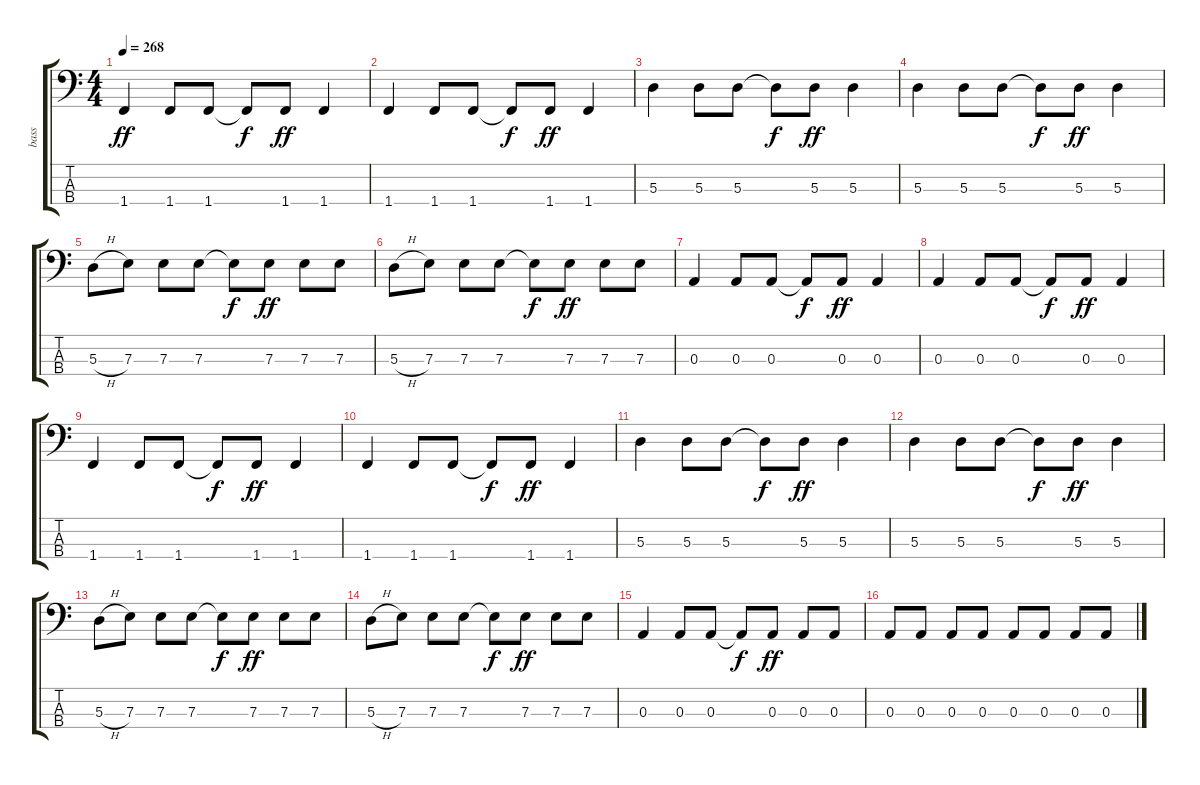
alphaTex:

\track ("bass" "bass") {instrument slapbass1}
\staff {score tabs}
\tuning (G2 D2 A1 E1) {hide}
\ts (4 4)
\tempo 268
\clef f4
\ks c
1.4.4{dy ff} 1.4.8 1.4.8 1.4{t}.8{dy f} 1.4.8{dy ff} 1.4.4 |
1.4.4 1.4.8 1.4.8 1.4{t}.8{dy f} 1.4.8{dy ff} 1.4.4 |
5.3.4 5.3.8 5.3.8 5.3{t}.8{dy f} 5.3.8{dy ff} 5.3.4 |
5.3.4 5.3.8 5.3.8 5.3{t}.8{dy f} 5.3.8{dy ff} 5.3.4 |
5.3{h}.8 7.3.8 7.3.8 7.3.8 7.3{t}.8{dy f} 7.3.8{dy ff} 7.3.8 7.3.8 |
5.3{h}.8 7.3.8 7.3.8 7.3.8 7.3{t}.8{dy f} 7.3.8{dy ff} 7.3.8 7.3.8 |
0.3.4 0.3.8 0.3.8 0.3{t}.8{dy f} 0.3.8{dy ff} 0.3.4 |
0.3.4 0.3.8 0.3.8 0.3{t}.8{dy f} 0.3.8{dy ff} 0.3.4 |
1.4.4 1.4.8 1.4.8 1.4{t}.8{dy f} 1.4.8{dy ff} 1.4.4 |
1.4.4 1.4.8 1.4.8 1.4{t}.8{dy f} 1.4.8{dy ff} 1.4.4 |
5.3.4 5.3.8 5.3.8 5.3{t}.8{dy f} 5.3.8{dy ff} 5.3.4 |
5.3.4 5.3.8 5.3.8 5.3{t}.8{dy f} 5.3.8{dy ff} 5.3.4 |
5.3{h}.8 7.3.8 7.3.8 7.3.8 7.3{t}.8{dy f} 7.3.8{dy ff} 7.3.8 7.3.8 |
5.3{h}.8 7.3.8 7.3.8 7.3.8 7.3{t}.8{dy f} 7.3.8{dy ff} 7.3.8 7.3.8 |
0.3.4 0.3.8 0.3.8 0.3{t}.8{dy f} 0.3.8{dy ff} 0.3.8 0.3.8 |
0.3.8 0.3.8 0.3.8 0.3.8 0.3.8 0.3.8 0.3.8 0.3.8
